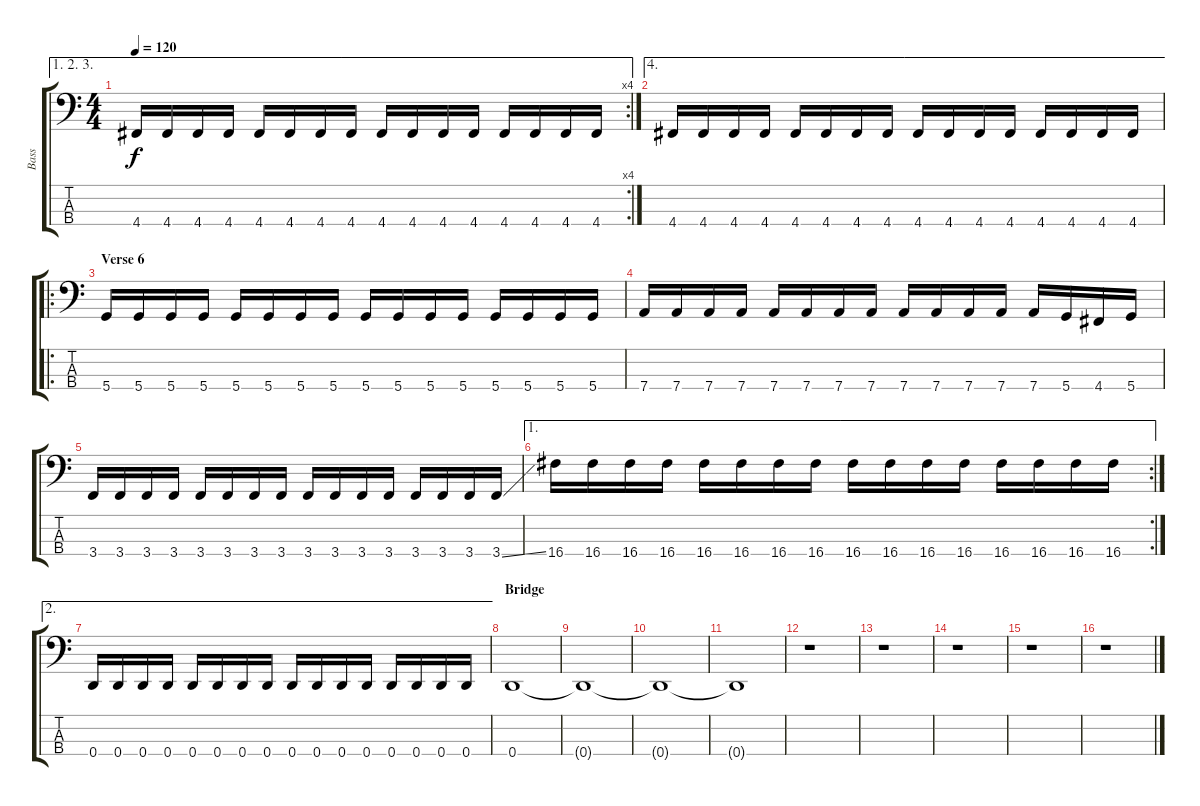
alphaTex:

\track ("Bass" "Bass") {instrument electricbassfinger}
\staff {score tabs}
\tuning (F2 C2 G1 D1) {hide}
\ae (1 2 3)
\rc 4
\ts (4 4)
\tempo 120
\clef f4
\ks c
4.4.16{dy f} 4.4.16 4.4.16 4.4.16 4.4.16 4.4.16 4.4.16 4.4.16 4.4.16 4.4.16 4.4.16 4.4.16 4.4.16 4.4.16 4.4.16 4.4.16 |
\ae 4
4.4.16 4.4.16 4.4.16 4.4.16 4.4.16 4.4.16 4.4.16 4.4.16 4.4.16 4.4.16 4.4.16 4.4.16 4.4.16 4.4.16 4.4.16 4.4.16 |
\ro
\section ("" "Verse 6")
5.4.16 5.4.16 5.4.16 5.4.16 5.4.16 5.4.16 5.4.16 5.4.16 5.4.16 5.4.16 5.4.16 5.4.16 5.4.16 5.4.16 5.4.16 5.4.16 |
7.4.16 7.4.16 7.4.16 7.4.16 7.4.16 7.4.16 7.4.16 7.4.16 7.4.16 7.4.16 7.4.16 7.4.16 7.4.16 5.4.16 4.4.16 5.4.16 |
3.4.16 3.4.16 3.4.16 3.4.16 3.4.16 3.4.16 3.4.16 3.4.16 3.4.16 3.4.16 3.4.16 3.4.16 3.4.16 3.4.16 3.4.16 3.4{ss}.16 |
\ae 1
\rc 2
16.4.16 16.4.16 16.4.16 16.4.16 16.4.16 16.4.16 16.4.16 16.4.16 16.4.16 16.4.16 16.4.16 16.4.16 16.4.16 16.4.16 16.4.16 16.4.16 |
\ae 2
0.4.16 0.4.16 0.4.16 0.4.16 0.4.16 0.4.16 0.4.16 0.4.16 0.4.16 0.4.16 0.4.16 0.4.16 0.4.16 0.4.16 0.4.16 0.4.16 |
\section ("" "Bridge")
0.4.1 |
0.4{t}.1{volume 5} |
0.4{t}.1 |
0.4{t}.1{volume 0} |
r.1 |
r.1 |
r.1 |
r.1 |
r.1
